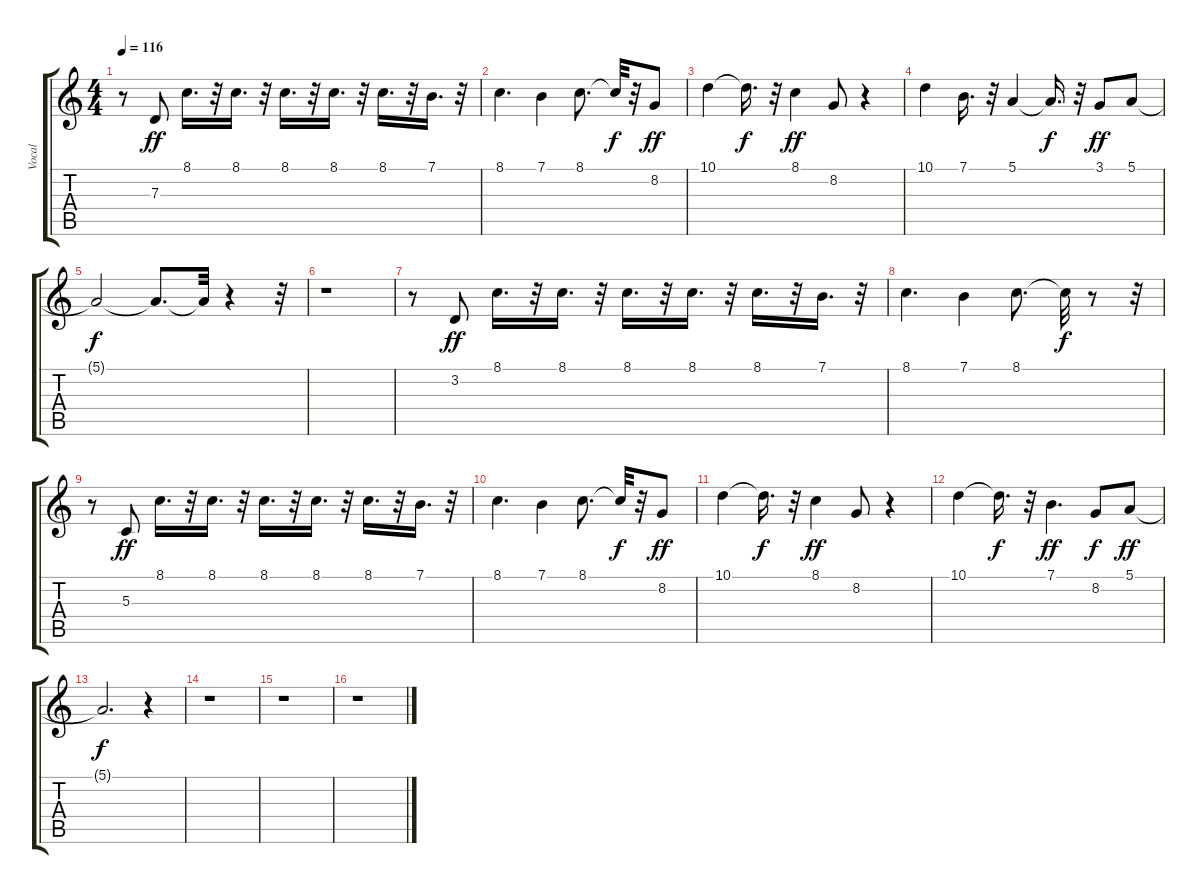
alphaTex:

\track ("Vocal" "Vocal") {instrument piccolo}
\staff {score tabs}
\tuning (E4 B3 G3 D3 A2 E2) {hide}
\ts (4 4)
\tempo 116
\clef g2
\ks c
r.8{dy f} 7.3.8{dy ff} 8.1.16{d} r.32 8.1.16{d} r.32 8.1.16{d} r.32 8.1.16{d} r.32 8.1.16{d} r.32 7.1.16{d} r.32 |
8.1.4{d} 7.1.4 8.1.8{d} 8.1{t}.32{dy f} r.32 8.2.8{dy ff} |
10.1.4 10.1{t}.16{d dy f} r.32 8.1.4{dy ff} 8.2.8 r.4 |
10.1.4 7.1.16{d} r.32 5.1.4 5.1{t}.16{d dy f} r.32 3.1.8{dy ff} 5.1.8 |
5.1{t}.2{dy f} 5.1{t}.8{d} 5.1{t}.32 r.4 r.32 |
r.1 |
r.8 3.2.8{dy ff} 8.1.16{d} r.32 8.1.16{d} r.32 8.1.16{d} r.32 8.1.16{d} r.32 8.1.16{d} r.32 7.1.16{d} r.32 |
8.1.4{d} 7.1.4 8.1.8{d} 8.1{t}.32{dy f} r.8 r.32 |
r.8 5.3.8{dy ff} 8.1.16{d} r.32 8.1.16{d} r.32 8.1.16{d} r.32 8.1.16{d} r.32 8.1.16{d} r.32 7.1.16{d} r.32 |
8.1.4{d} 7.1.4 8.1.8{d} 8.1{t}.32{dy f} r.32 8.2.8{dy ff} |
10.1.4 10.1{t}.16{d dy f} r.32 8.1.4{dy ff} 8.2.8 r.4 |
10.1.4 10.1{t}.16{d dy f} r.32 7.1.4{d dy ff} 8.2.8{dy f} 5.1.8{dy ff} |
5.1{t}.2{d dy f} r.4 |
r.1 |
r.1 |
r.1
